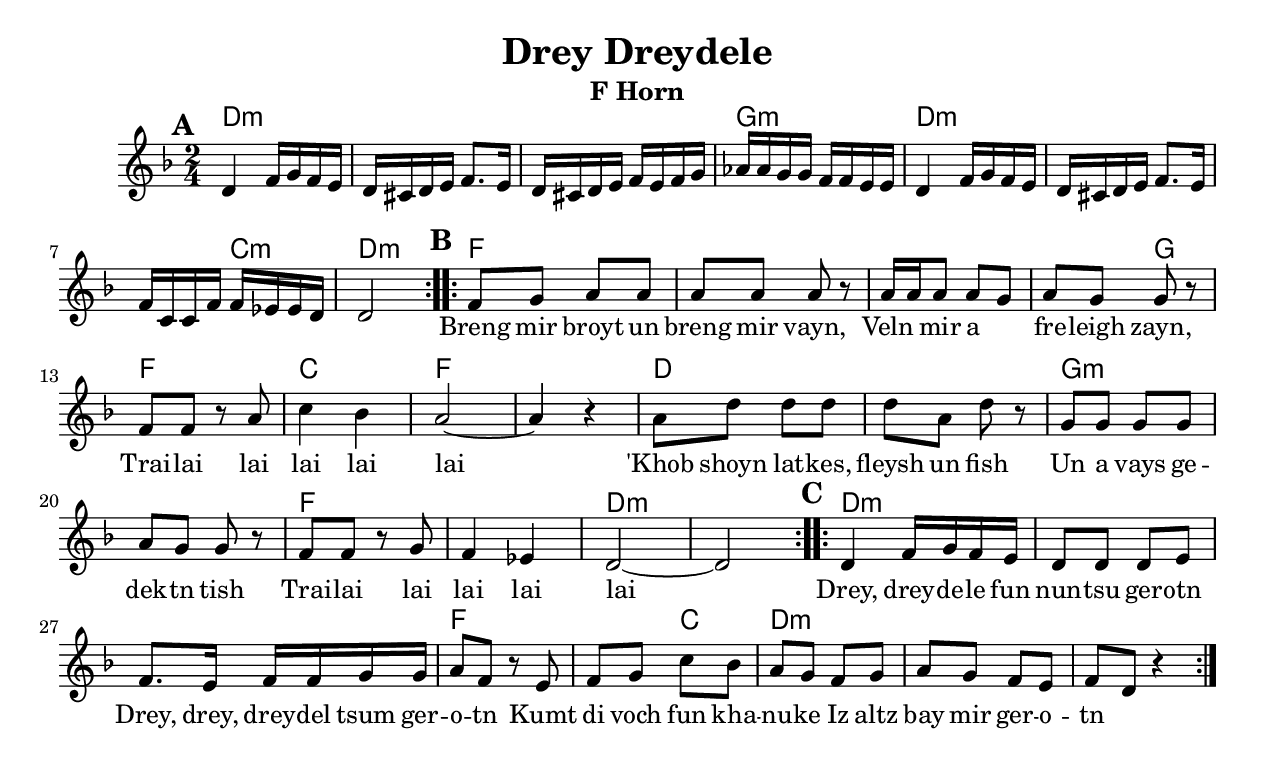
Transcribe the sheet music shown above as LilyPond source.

\version "2.18.0"
\include "english.ly"
\pointAndClickOff
\paper{
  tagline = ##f
  print-all-headers = ##t
  #(set-paper-size "letter")
}
date = #(strftime "%d-%m-%Y" (localtime (current-time)))

%\markup{ \italic{ " Updated " \date  }

%\markup{ Got something to say? }

%#################################### Melody ########################
melody = \relative c' {
  \clef treble
  \key d \minor
  \time 2/4
  \set Score.markFormatter = #format-mark-box-alphabet

  %\partial 16*3 a16 d f   %lead in notes

  \repeat volta 2{
  \mark \default
    d4  f16 g f e
    d16 cs d e f8. e16|
    d16 cs d e f e f g|
    af16 af g g  f f e e |

    d4 f16 g f e|
    d16 cs d e f8. e16|
    f16 c c f f ef ef d|
    d2
  }
  %\alternative { { }{ } }

  \repeat volta 2{
  \mark \default
    f8 g a a
    a8 a a r
    a16 a a8 a g
    a8 g g r|

    f8 f r a
    c4 bf
    a2~
    a4 r|

    a8 d d d
    d8 a d r
    g, g g g
    a8 g g r

    f8 f r g
    f4 ef
    d2~
    d2|
  }
  % \alternative { { }{ } }
  \repeat volta 2{
  \mark \default
    d4 f16 g f e
    d8 d d e
    f8. e16 f f g g|
    a8 f r e|

    f8 g c bf
    a8 g f g
    a8 g f e
    f8 d r4

  }

}
%################################# Lyrics #####################
\addlyrics{
  \repeat unfold 47 \skip1
  Breng mir broyt un breng mir vayn,
  Veln  \skip2 mir a \skip2 fre -- leigh zayn,
  Trai -- lai lai lai lai lai
  'Khob shoyn lat -- kes, fleysh un fish
  Un a vays ge -- dek -- tn tish
  Trai -- lai lai lai lai lai

  Drey, drey --  de -- le fun nun -- tsu ger -- otn
  Drey, drey, drey -- del tsum ger -- o -- tn
  Kumt di voch fun kha -- nu -- ke
  Iz altz bay mir ger -- o -- tn

}

%################################# Chords #######################
harmonies = \chordmode {
  d2*3:m
  %r2*2
  g2:m
  d4*5:m
  %r4*3
  c4:m
  d2:m
  %b part
  f4*7
  %r4*5
  g4
  f2
  c2
  f2*2
  %r2
  d2*2
  %r2
  g2*2:m
  %r2
  f2*2
  %r2
  d2*2:m
  %r2
  %C part
  d2*3:m
  %r2*2
  f4*3
  %r4
  c4
  d2*2:m
  %r2*2


}

\score {
  <<
    \new ChordNames {
      \set chordChanges = ##f
      \harmonies
    }
    \new Staff
    \melody
  >>
  \header{
    title= "Drey Dreydele"
    subtitle=""
    composer= ""
    instrument = "F Horn"
    arranger= ""
  }
  \layout{indent = 1.0\cm}
  \midi { }
}


%{
convert-ly (GNU LilyPond) 2.14.2 Processing `'...  Applying
conversion: 2.12.3, 2.13.0, 2.13.1, 2.13.4, 2.13.10, 2.13.16, 2.13.18,
2.13.20, 2.13.29, 2.13.31, 2.13.36, 2.13.39, 2.13.40, 2.13.42,
2.13.44, 2.13.46, 2.13.48, 2.13.51, 2.14.0
%}
